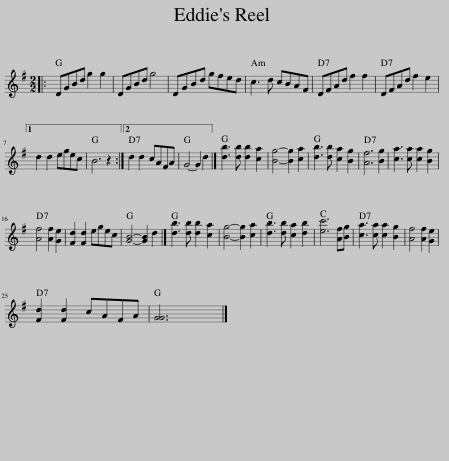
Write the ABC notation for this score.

X:1
L:1/8
M:2/2
I:linebreak $
K:G
V:1 treble
V:1
|: DGBd g2 g2 | DGBd g4 | DGBd gfed | c3 d cBAF | DFAd f2 f2 | %5
 DFAd f2 e2 |1$ d2 d2 egec | B6 z2 :|2 d2 d2 cAFA | G4- G2 d2 |] %10
 [db]3 [db] [db]2 [ca]2 | [Bg]4- [Bg]2 [ca]2 | [db]3 [db] [ca]2 [Bg]2 | [Af]6 [Bg]2 | [ca]3 [ca] [ca]2 [Bg]2 |$ %15
 [Af]4 [Af]2 [Ge]2 | [Fd]2 [Fd]2 egec | [GB]4- [GB]2 d2 |] [db]3 [db] [db]2 [ca]2 | [Bg]4- [Bg]2 [ca]2 | %20
 [db]3 [db] [ca]2 [db]2 | [ec']6 [Af][Bg] | [ca]3 [ca] [ca]2 [Bg]2 | [Af]4 [Af]2 [Ge]2 |$ [Fd]2 [Fd]2 cAFA | %25
 [GG]6 |] %26
